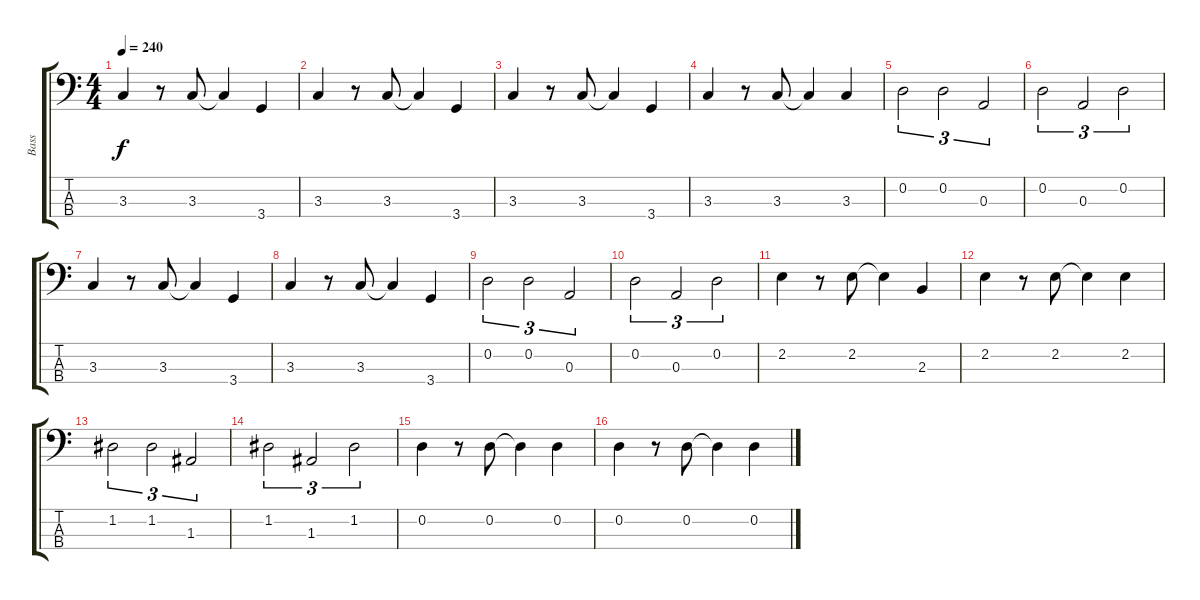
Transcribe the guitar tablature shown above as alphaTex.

\track ("Bass" "Bass") {instrument electricbassfinger}
\staff {score tabs}
\tuning (G2 D2 A1 E1) {hide}
\ts (4 4)
\tempo 240
\clef f4
\ks c
3.3.4{dy f} r.8 3.3.8 3.3{t}.4 3.4.4 |
3.3.4 r.8 3.3.8 3.3{t}.4 3.4.4 |
3.3.4 r.8 3.3.8 3.3{t}.4 3.4.4 |
3.3.4 r.8 3.3.8 3.3{t}.4 3.3.4 |
0.2.2{tu (3 2)} 0.2.2{tu (3 2)} 0.3.2{tu (3 2)} |
0.2.2{tu (3 2)} 0.3.2{tu (3 2)} 0.2.2{tu (3 2)} |
3.3.4 r.8 3.3.8 3.3{t}.4 3.4.4 |
3.3.4 r.8 3.3.8 3.3{t}.4 3.4.4 |
0.2.2{tu (3 2)} 0.2.2{tu (3 2)} 0.3.2{tu (3 2)} |
0.2.2{tu (3 2)} 0.3.2{tu (3 2)} 0.2.2{tu (3 2)} |
2.2.4 r.8 2.2.8 2.2{t}.4 2.3.4 |
2.2.4 r.8 2.2.8 2.2{t}.4 2.2.4 |
1.2.2{tu (3 2)} 1.2.2{tu (3 2)} 1.3.2{tu (3 2)} |
1.2.2{tu (3 2)} 1.3.2{tu (3 2)} 1.2.2{tu (3 2)} |
0.2.4 r.8 0.2.8 0.2{t}.4 0.2.4 |
0.2.4 r.8 0.2.8 0.2{t}.4 0.2.4
